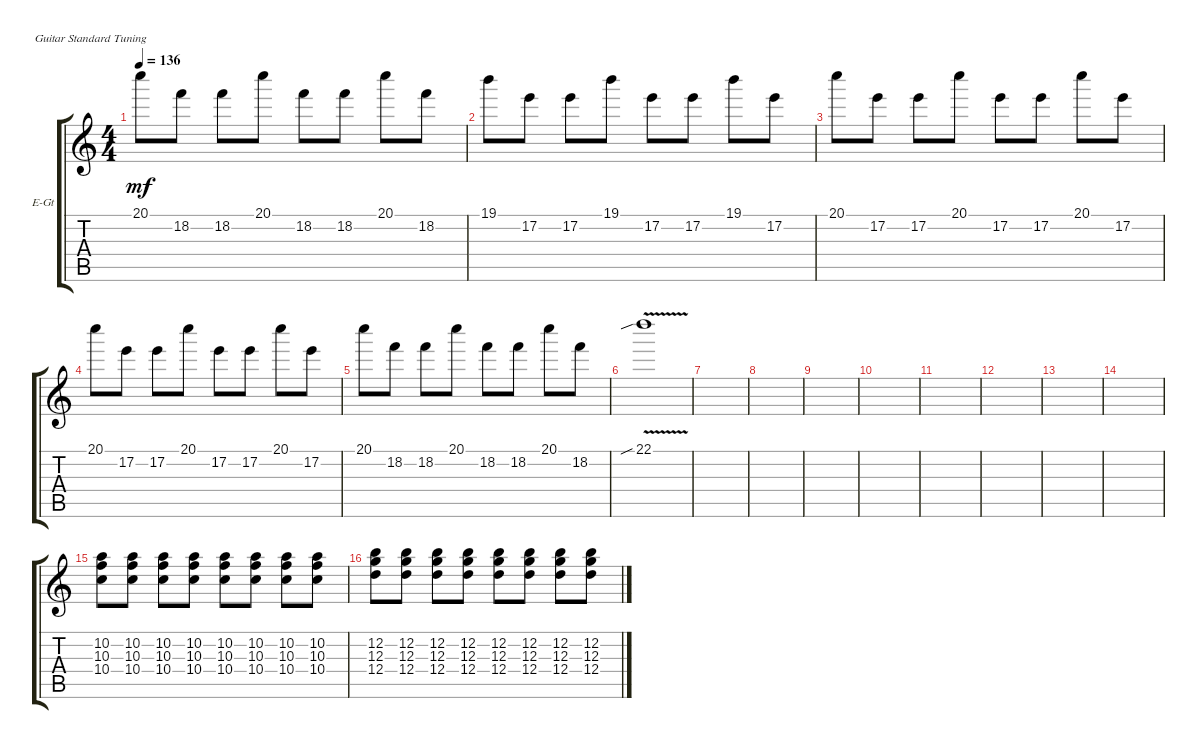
\defaultSystemsLayout 4
\bracketExtendMode groupsimilarinstruments
\firstSystemTrackNameOrientation horizontal
\otherSystemsTrackNameOrientation horizontal
\track ("Наташа" "E-Gt") {instrument distortionguitar}
\staff {score tabs}
\tuning (E4 B3 G3 D3 A2 E2)
\ts (4 4)
\tempo 136
\clef g2
\ks c
20.1.8{dy mf} 18.2.8 18.2.8 20.1.8 18.2.8 18.2.8 20.1.8 18.2.8 |
19.1.8 17.2.8 17.2.8 19.1.8 17.2.8 17.2.8 19.1.8 17.2.8 |
20.1.8 17.2.8 17.2.8 20.1.8 17.2.8 17.2.8 20.1.8 17.2.8 |
20.1.8 17.2.8 17.2.8 20.1.8 17.2.8 17.2.8 20.1.8 17.2.8 |
20.1.8 18.2.8 18.2.8 20.1.8 18.2.8 18.2.8 20.1.8 18.2.8 |
22.1{v sib}.1 |
|
|
|
|
|
|
|
|
(10.2 10.3 10.4).8 (10.2 10.4 10.3).8 (10.2 10.4 10.3).8 (10.2 10.4 10.3).8 (10.2 10.4 10.3).8 (10.2 10.4 10.3).8 (10.2 10.4 10.3).8 (10.2 10.4 10.3).8 |
(12.2 12.3 12.4).8 (12.2 12.3 12.4).8 (12.2 12.3 12.4).8 (12.2 12.3 12.4).8 (12.2 12.3 12.4).8 (12.2 12.3 12.4).8 (12.2 12.3 12.4).8 (12.2 12.3 12.4).8
